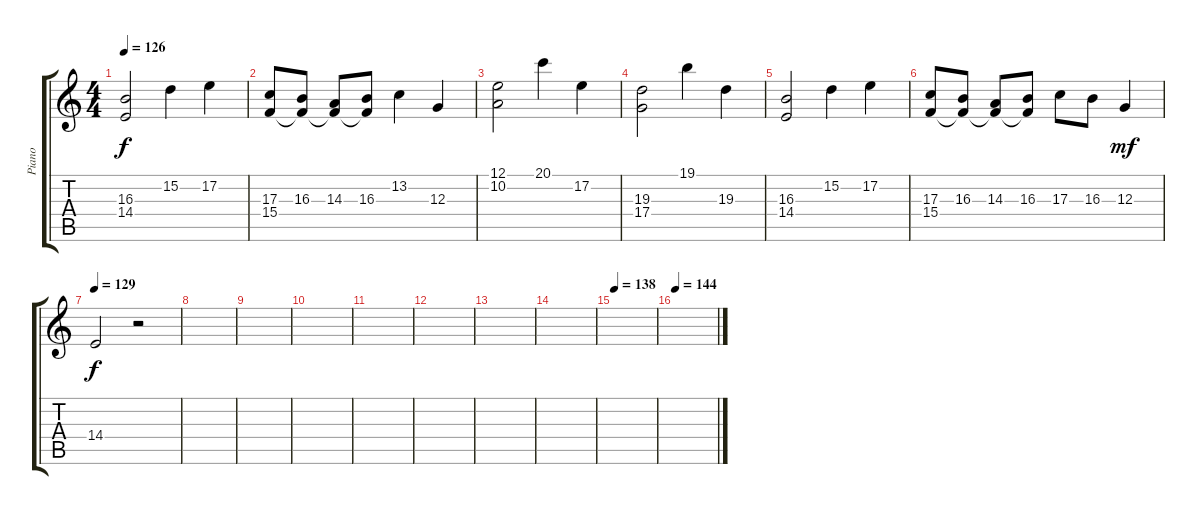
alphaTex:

\track ("Piano" "Piano") {instrument acousticgrandpiano}
\staff {score tabs}
\tuning (E4 B3 G3 D3 A2 E2) {hide}
\ts (4 4)
\tempo 126
\clef g2
\ks c
(16.3 14.4).2{dy f} 15.2.4 17.2.4 |
(17.3 15.4).8 (16.3 15.4{t}).8 (14.3 15.4{t}).8 (16.3 15.4{t}).8 13.2.4 12.3.4 |
(12.1 10.2).2 20.1.4 17.2.4 |
(19.3 17.4).2 19.1.4 19.3.4 |
(16.3 14.4).2 15.2.4 17.2.4 |
(17.3 15.4).8 (16.3 15.4{t}).8 (14.3 15.4{t}).8 (16.3 15.4{t}).8 17.3.8 16.3.8 12.3.4{dy mf} |
\tempo 129
14.4.2{dy f} r.2 |
|
|
|
|
|
|
|
\tempo 138
|
\tempo 144
